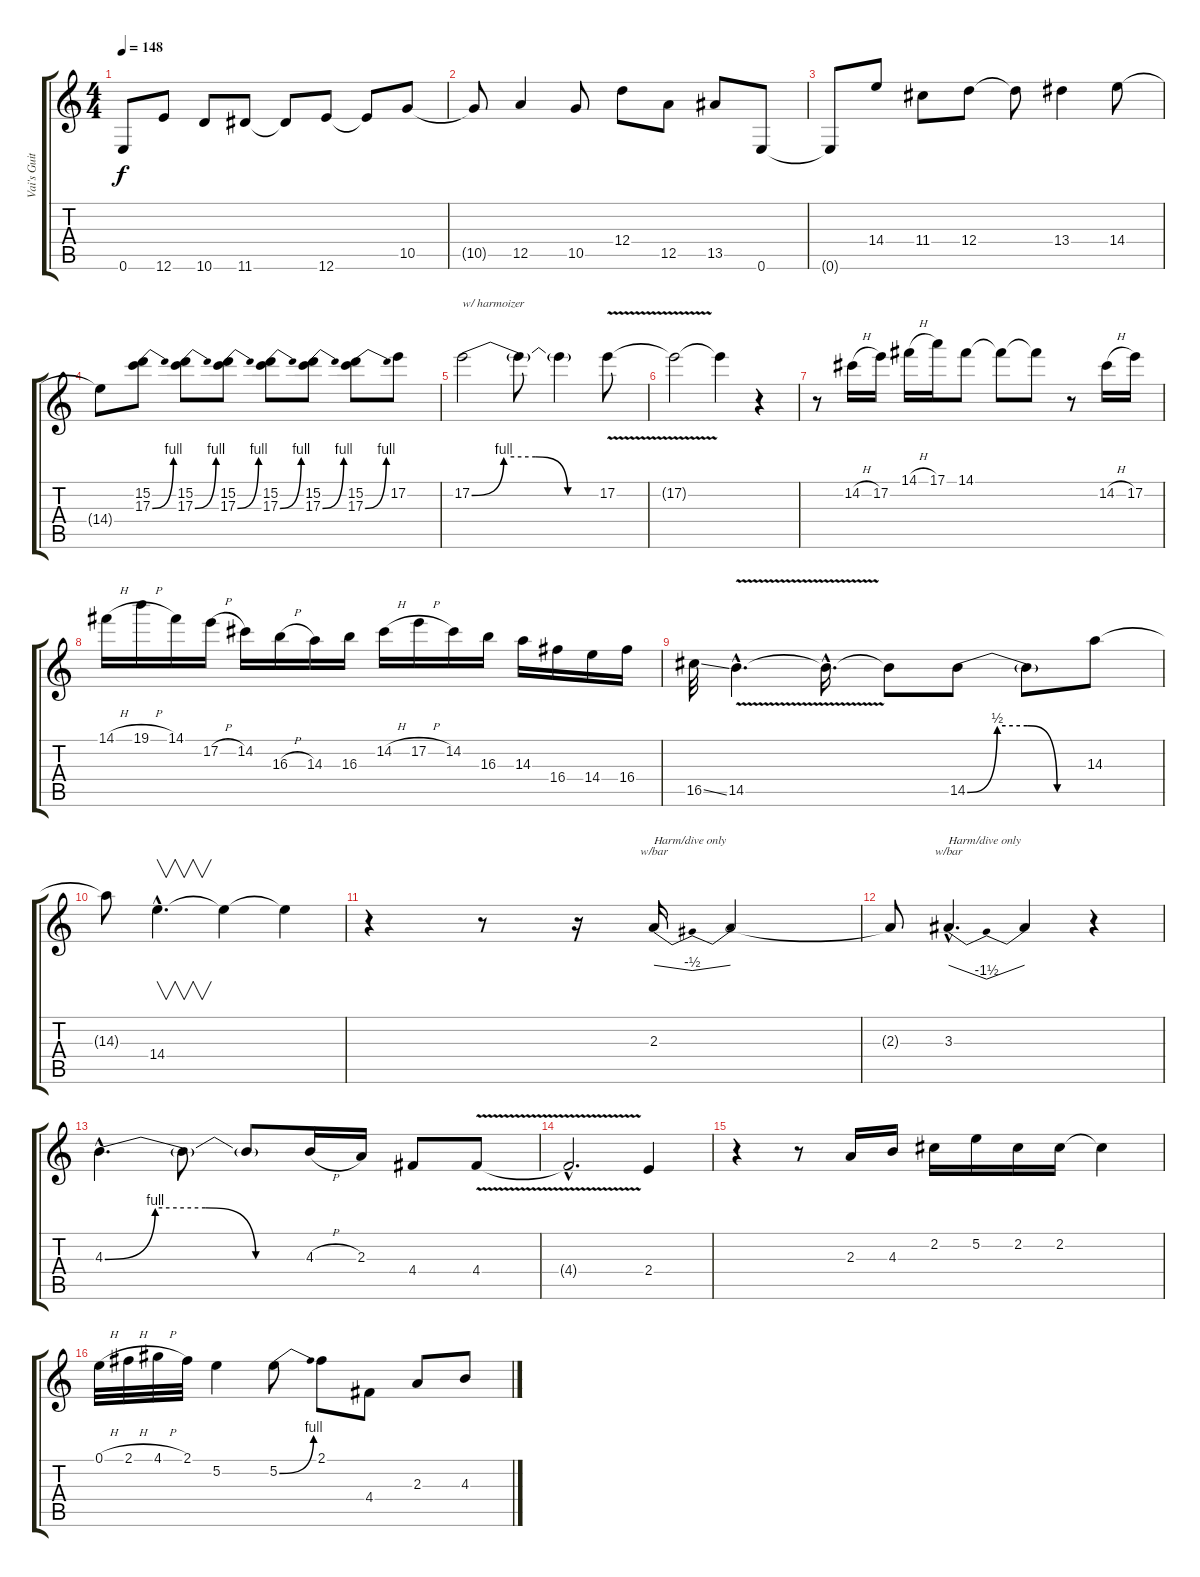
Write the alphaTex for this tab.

\track ("Vai's Guitar 1" "Vai's Guit") {instrument distortionguitar}
\staff {score tabs}
\tuning (E4 B3 G3 D3 A2 E2) {hide}
\ts (4 4)
\tempo 148
\clef g2
\ks c
0.6{t}.8{dy f} 12.6.8 10.6.8 11.6.8 11.6{t}.8 12.6.8 12.6{t}.8 10.5.8 |
10.5{t}.8 12.5.4 10.5.8 12.4.8 12.5.8 13.5.8 0.6.8 |
0.6{t}.8 14.4.8 11.4.8 12.4.8 12.4{t}.8 13.4.4 14.4.8 |
14.4{t}.8 (15.2 17.3{be (bend 0 0 60 4)}).8 (15.2 17.3{be (bend 0 0 60 4)}).8 (15.2 17.3{be (bend 0 0 60 4)}).8 (15.2 17.3{be (bend 0 0 60 4)}).8 (15.2 17.3{be (bend 0 0 60 4)}).8 (15.2 17.3{be (bend 0 0 60 4)}).8 17.2.8 |
17.2{be (custom 0 0 15 4 30 4 45 0 60 0)}.2{txt "w/ harmoizer"} 17.2{t}.8 17.2{t}.4 17.2{v}.8 |
17.2{t}.2 17.2{t}.4 r.4 |
r.8 14.2{h}.16 17.2.16 14.1{h}.16 17.1.16 14.1.8 14.1{t}.8 14.1{t}.8 r.8 14.2{h}.16 17.2.16 |
14.1{h}.16 19.1{h}.16 14.1.16 17.2{h}.16 14.2.16 16.3{h}.16 14.3.16 16.3.16 14.2{h}.16 17.2{h}.16 14.2.16 16.3.16 14.3.16 16.4.16 14.4.16 16.4.16 |
16.5{ss}.32 14.5{v hac}.4{d} 14.5{hac t}.16{d} 14.5{t}.8 14.5{be (custom 0 0 15 2 30 2 45 0 60 0)}.8 14.5{t}.8 14.3.8 |
14.3{t}.8 14.4{hac}.4{v d} 14.4{t}.4 14.4{t}.4 |
r.4 r.8 r.16 2.3.16{tbe (dip default 0 0 30 -2 60 0) txt "Harm/dive only"} 2.3{t}.2 |
2.3{t}.8 3.3{hac}.4{d tbe (dip default 0 0 30 -6 60 0) txt "Harm/dive only"} 3.3{t}.4 r.4 |
4.3{be (custom 0 0 15 4 30 4 45 0 60 0) hac}.4{d} 4.3{t}.8 4.3{t}.8 4.3{h}.16 2.3.16 4.4.8 4.4{v}.8 |
4.4{hac t}.2{d} 2.4.4 |
r.4 r.8 2.3.16 4.3.16 2.2.16 5.2.16 2.2.16 2.2.16 2.2{t}.4 |
0.1{h}.32 2.1{h}.32 4.1{h}.32 2.1.32 5.2.4 5.2{be (bend 0 0 60 4)}.8 2.1.8 4.4.8 2.3.8 4.3.8
